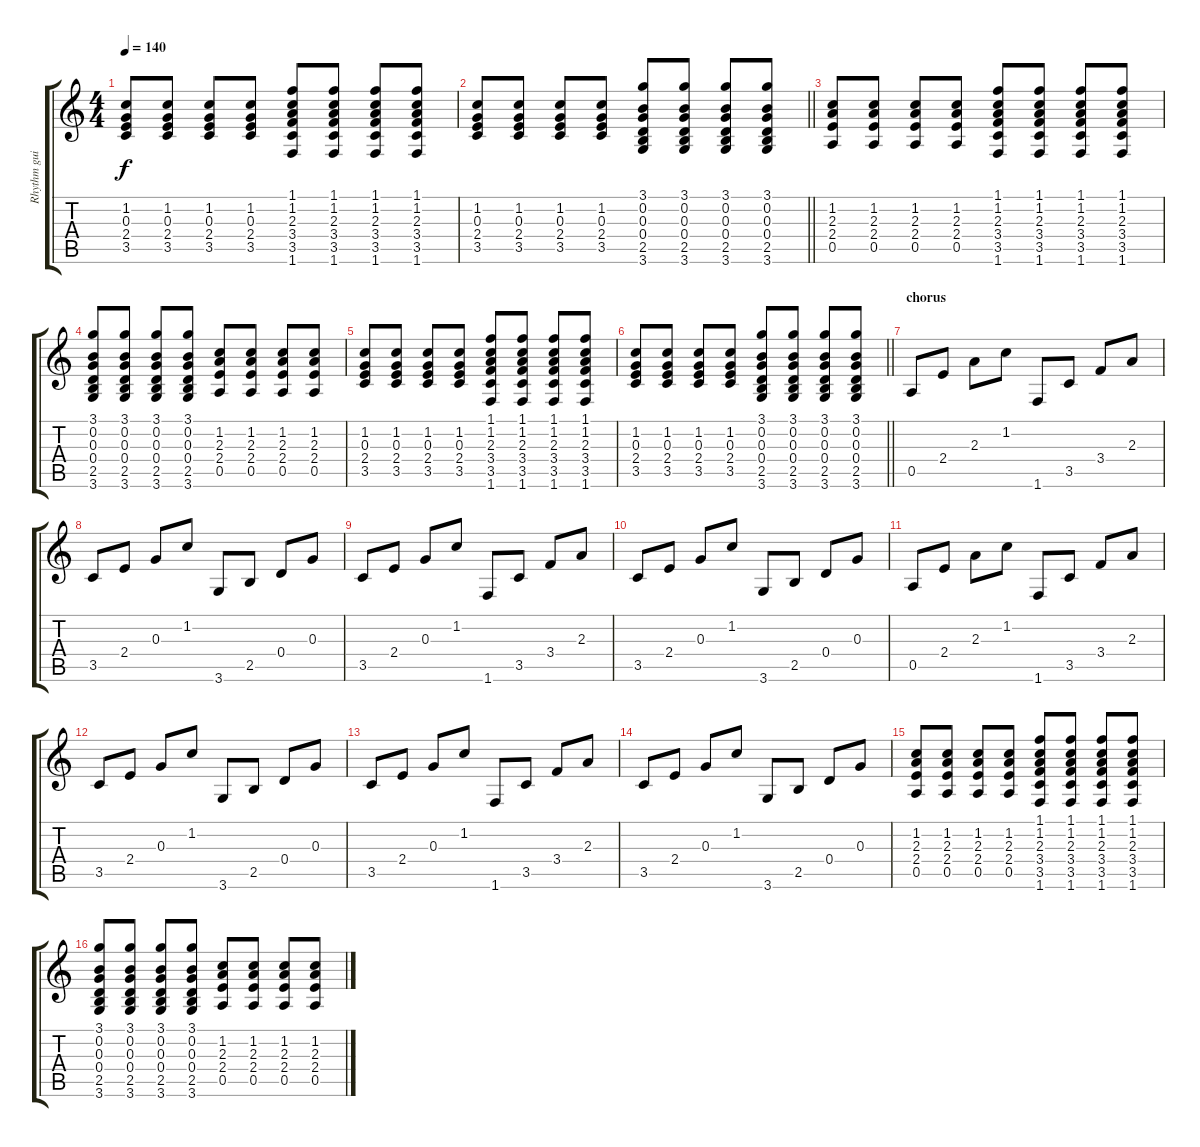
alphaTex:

\track ("Rhythm guitar" "Rhythm gui") {instrument distortionguitar}
\staff {score tabs}
\tuning (E4 B3 G3 D3 A2 E2) {hide}
\ts (4 4)
\tempo 140
\clef g2
\ks c
(1.2 0.3 2.4 3.5).8{dy f} (1.2 0.3 2.4 3.5).8 (1.2 0.3 2.4 3.5).8 (1.2 0.3 2.4 3.5).8 (1.1 1.2 2.3 3.4 3.5 1.6).8 (1.1 1.2 2.3 3.4 3.5 1.6).8 (1.1 1.2 2.3 3.4 3.5 1.6).8 (1.1 1.2 2.3 3.4 3.5 1.6).8 |
\barLineRight lightlight
(1.2 0.3 2.4 3.5).8 (1.2 0.3 2.4 3.5).8 (1.2 0.3 2.4 3.5).8 (1.2 0.3 2.4 3.5).8 (3.1 0.2 0.3 0.4 2.5 3.6).8 (3.1 0.2 0.3 0.4 2.5 3.6).8 (3.1 0.2 0.3 0.4 2.5 3.6).8 (3.1 0.2 0.3 0.4 2.5 3.6).8 |
(1.2 2.3 2.4 0.5).8 (1.2 2.3 2.4 0.5).8 (1.2 2.3 2.4 0.5).8 (1.2 2.3 2.4 0.5).8 (1.1 1.2 2.3 3.4 3.5 1.6).8 (1.1 1.2 2.3 3.4 3.5 1.6).8 (1.1 1.2 2.3 3.4 3.5 1.6).8 (1.1 1.2 2.3 3.4 3.5 1.6).8 |
(3.1 0.2 0.3 0.4 2.5 3.6).8 (3.1 0.2 0.3 0.4 2.5 3.6).8 (3.1 0.2 0.3 0.4 2.5 3.6).8 (3.1 0.2 0.3 0.4 2.5 3.6).8 (1.2 2.3 2.4 0.5).8 (1.2 2.3 2.4 0.5).8 (1.2 2.3 2.4 0.5).8 (1.2 2.3 2.4 0.5).8 |
(1.2 0.3 2.4 3.5).8 (1.2 0.3 2.4 3.5).8 (1.2 0.3 2.4 3.5).8 (1.2 0.3 2.4 3.5).8 (1.1 1.2 2.3 3.4 3.5 1.6).8 (1.1 1.2 2.3 3.4 3.5 1.6).8 (1.1 1.2 2.3 3.4 3.5 1.6).8 (1.1 1.2 2.3 3.4 3.5 1.6).8 |
\barLineRight lightlight
(1.2 0.3 2.4 3.5).8 (1.2 0.3 2.4 3.5).8 (1.2 0.3 2.4 3.5).8 (1.2 0.3 2.4 3.5).8 (3.1 0.2 0.3 0.4 2.5 3.6).8 (3.1 0.2 0.3 0.4 2.5 3.6).8 (3.1 0.2 0.3 0.4 2.5 3.6).8 (3.1 0.2 0.3 0.4 2.5 3.6).8 |
\section ("" "chorus")
0.5.8{instrument acousticguitarsteel} 2.4.8 2.3.8 1.2.8 1.6.8 3.5.8 3.4.8 2.3.8 |
3.5.8 2.4.8 0.3.8 1.2.8 3.6.8 2.5.8 0.4.8 0.3.8 |
3.5.8 2.4.8 0.3.8 1.2.8 1.6.8 3.5.8 3.4.8 2.3.8 |
3.5.8 2.4.8 0.3.8 1.2.8 3.6.8 2.5.8 0.4.8 0.3.8 |
0.5.8{instrument acousticguitarsteel} 2.4.8 2.3.8 1.2.8 1.6.8 3.5.8 3.4.8 2.3.8 |
3.5.8 2.4.8 0.3.8 1.2.8 3.6.8 2.5.8 0.4.8 0.3.8 |
3.5.8 2.4.8 0.3.8 1.2.8 1.6.8 3.5.8 3.4.8 2.3.8 |
3.5.8 2.4.8 0.3.8 1.2.8 3.6.8 2.5.8 0.4.8 0.3.8 |
(1.2 2.3 2.4 0.5).8{instrument distortionguitar} (1.2 2.3 2.4 0.5).8 (1.2 2.3 2.4 0.5).8 (1.2 2.3 2.4 0.5).8 (1.1 1.2 2.3 3.4 3.5 1.6).8 (1.1 1.2 2.3 3.4 3.5 1.6).8 (1.1 1.2 2.3 3.4 3.5 1.6).8 (1.1 1.2 2.3 3.4 3.5 1.6).8 |
(3.1 0.2 0.3 0.4 2.5 3.6).8 (3.1 0.2 0.3 0.4 2.5 3.6).8 (3.1 0.2 0.3 0.4 2.5 3.6).8 (3.1 0.2 0.3 0.4 2.5 3.6).8 (1.2 2.3 2.4 0.5).8 (1.2 2.3 2.4 0.5).8 (1.2 2.3 2.4 0.5).8 (1.2 2.3 2.4 0.5).8
